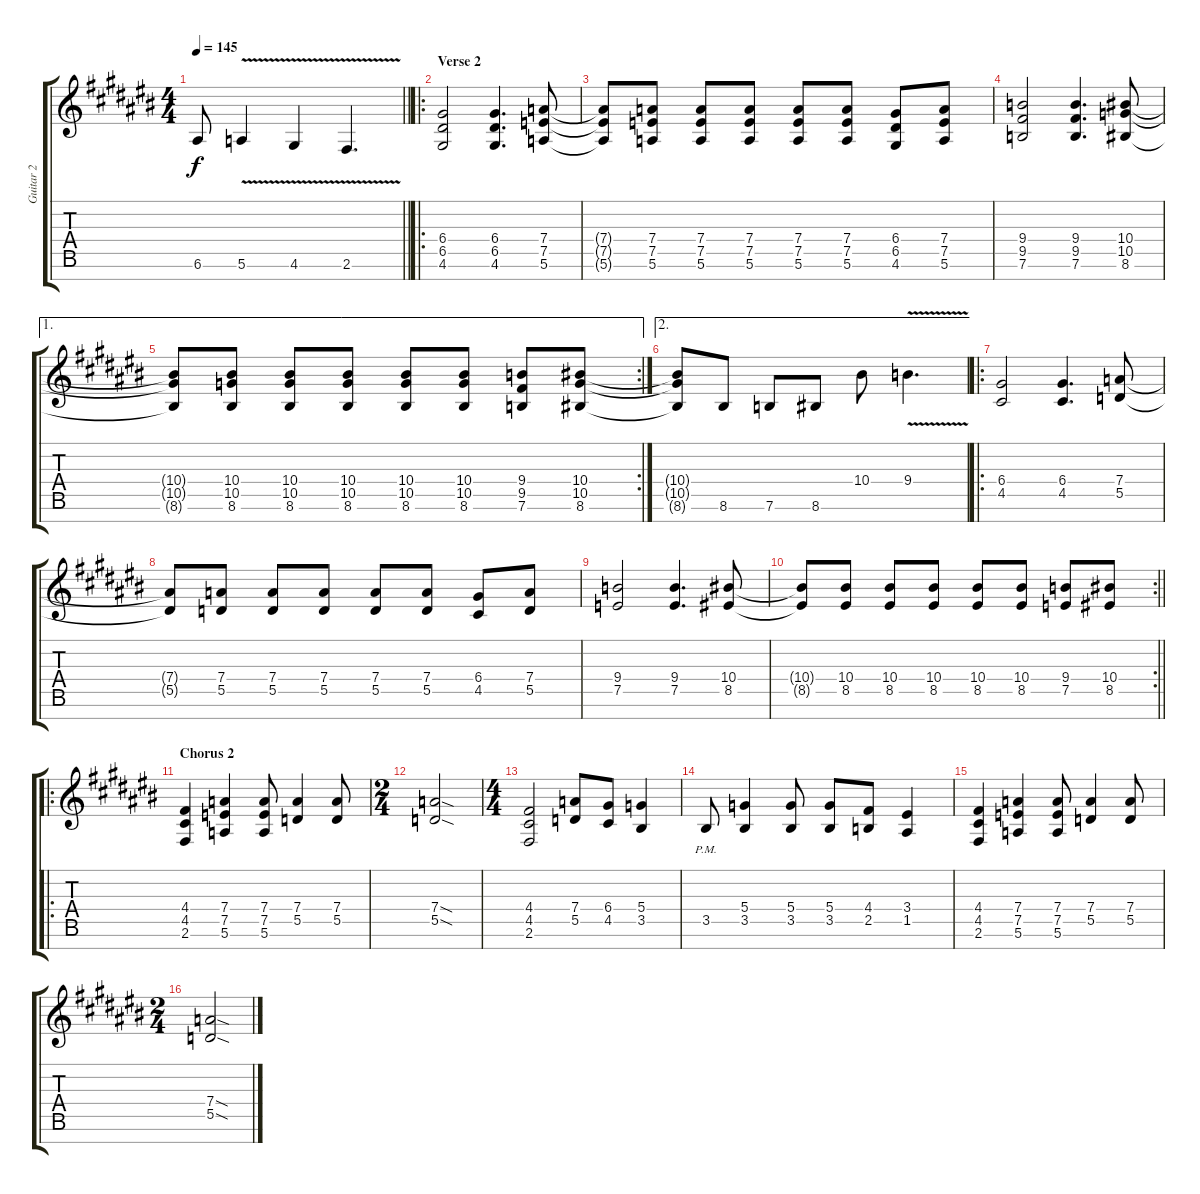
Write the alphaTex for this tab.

\track ("Guitar 2" "Guitar 2") {instrument distortionguitar}
\staff {score tabs}
\tuning (E4 B3 G3 D3 A2 E2 B1) {hide}
\ts (4 4)
\tempo 145
\clef g2
\barLineRight lightlight
\ks c#
6.6.8{dy f} 5.6{v}.4 4.6{v}.4 2.6{v}.4{d} |
\ro
\section ("" "Verse 2")
(6.4 6.5 4.6).2 (6.4 6.5 4.6).4{d} (7.4 7.5 5.6).8 |
(7.4{t} 7.5{t} 5.6{t}).8 (7.4 7.5 5.6).8 (7.4 7.5 5.6).8 (7.4 7.5 5.6).8 (7.4 7.5 5.6).8 (7.4 7.5 5.6).8 (6.4 6.5 4.6).8 (7.4 7.5 5.6).8 |
(9.4 9.5 7.6).2 (9.4 9.5 7.6).4{d} (10.4 10.5 8.6).8 |
\ae 1
\rc 2
(10.4{t} 10.5{t} 8.6{t}).8 (10.4 10.5 8.6).8 (10.4 10.5 8.6).8 (10.4 10.5 8.6).8 (10.4 10.5 8.6).8 (10.4 10.5 8.6).8 (9.4 9.5 7.6).8 (10.4 10.5 8.6).8 |
\ae 2
(10.4{t} 10.5{t} 8.6{t}).8 8.6.8 7.6.8 8.6.8 10.4.8 9.4{v}.4{d} |
\ro
(6.4 4.5).2 (6.4 4.5).4{d} (7.4 5.5).8 |
(7.4{t} 5.5{t}).8 (7.4 5.5).8 (7.4 5.5).8 (7.4 5.5).8 (7.4 5.5).8 (7.4 5.5).8 (6.4 4.5).8 (7.4 5.5).8 |
(9.4 7.5).2 (9.4 7.5).4{d} (10.4 8.5).8 |
\rc 2
\barLineRight lightlight
(10.4{t} 8.5{t}).8 (10.4 8.5).8 (10.4 8.5).8 (10.4 8.5).8 (10.4 8.5).8 (10.4 8.5).8 (9.4 7.5).8 (10.4 8.5).8 |
\ro
\section ("" "Chorus 2")
(4.4 4.5 2.6).4 (7.4 7.5 5.6).4 (7.4 7.5 5.6).8 (7.4 5.5).4 (7.4 5.5).8 |
\ts (2 4)
(7.4{sod} 5.5{sod}).2 |
\ts (4 4)
(4.4 4.5 2.6).2 (7.4 5.5).8 (6.4 4.5).8 (5.4 3.5).4 |
3.5{pm}.8 (5.4 3.5).4 (5.4 3.5).8 (5.4 3.5).8 (4.4 2.5).8 (3.4 1.5).4 |
(4.4 4.5 2.6).4 (7.4 7.5 5.6).4 (7.4 7.5 5.6).8 (7.4 5.5).4 (7.4 5.5).8 |
\ts (2 4)
(7.4{sod} 5.5{sod}).2
